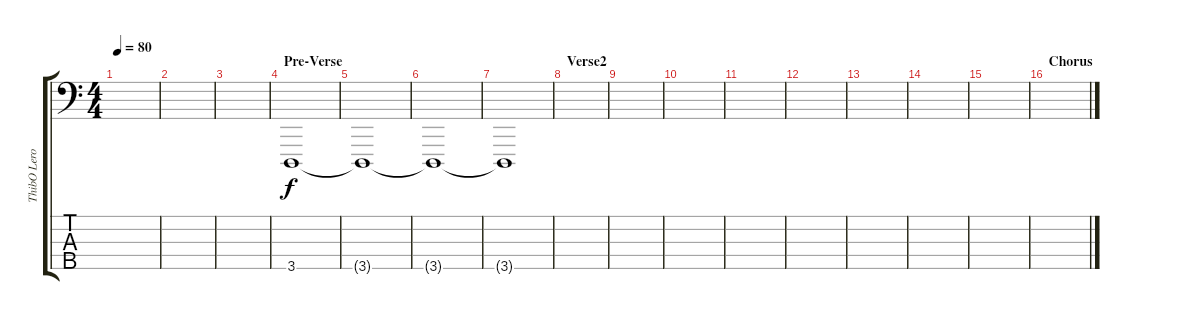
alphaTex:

\track ("ThibO LeroY" "ThibO Lero") {instrument stringensemble2}
\staff {score tabs}
\tuning (G2 D2 A1 E1 B0) {hide}
\ts (4 4)
\tempo 80
\clef f4
\ks c
|
|
|
\section ("" "Pre-Verse")
3.5.1 |
3.5{t}.1 |
3.5{t}.1 |
3.5{t}.1 |
\section ("" "Verse2")
|
|
|
|
|
|
|
|
\section ("" "Chorus")
